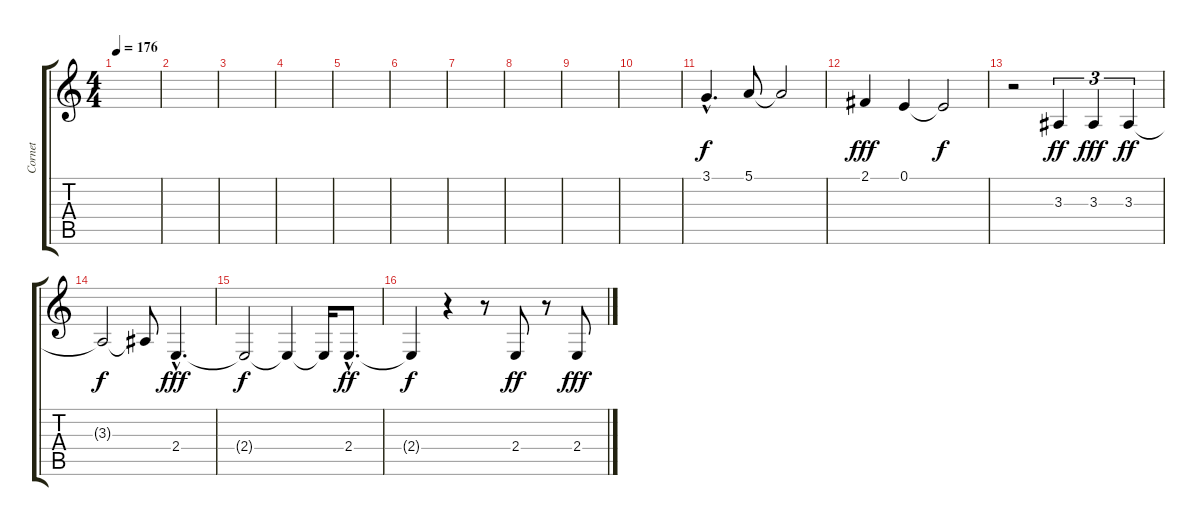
\track ("Cornet" "Cornet") {instrument trumpet}
\staff {score tabs}
\tuning (E4 B3 G3 D3 A2 E2) {hide}
\ts (4 4)
\tempo 176
\clef g2
\ks c
|
|
|
|
|
|
|
|
|
|
3.1{hac}.4{d volume 14} 5.1.8 5.1{t}.2{dy f} |
2.1.4{dy fff} 0.1.4 0.1{t}.2{dy f} |
r.2 3.3.4{tu (3 2) dy ff} 3.3.4{tu (3 2) dy fff} 3.3.4{tu (3 2) dy ff} |
3.3{t}.2{dy f} 3.3{t}.8 2.4{hac}.4{d dy fff} |
2.4{t}.2{dy f} 2.4{t}.4 2.4{t}.16 2.4{hac}.8{d dy ff} |
2.4{t}.4{dy f} r.4 r.8 2.4.8{dy ff} r.8 2.4.8{dy fff}
